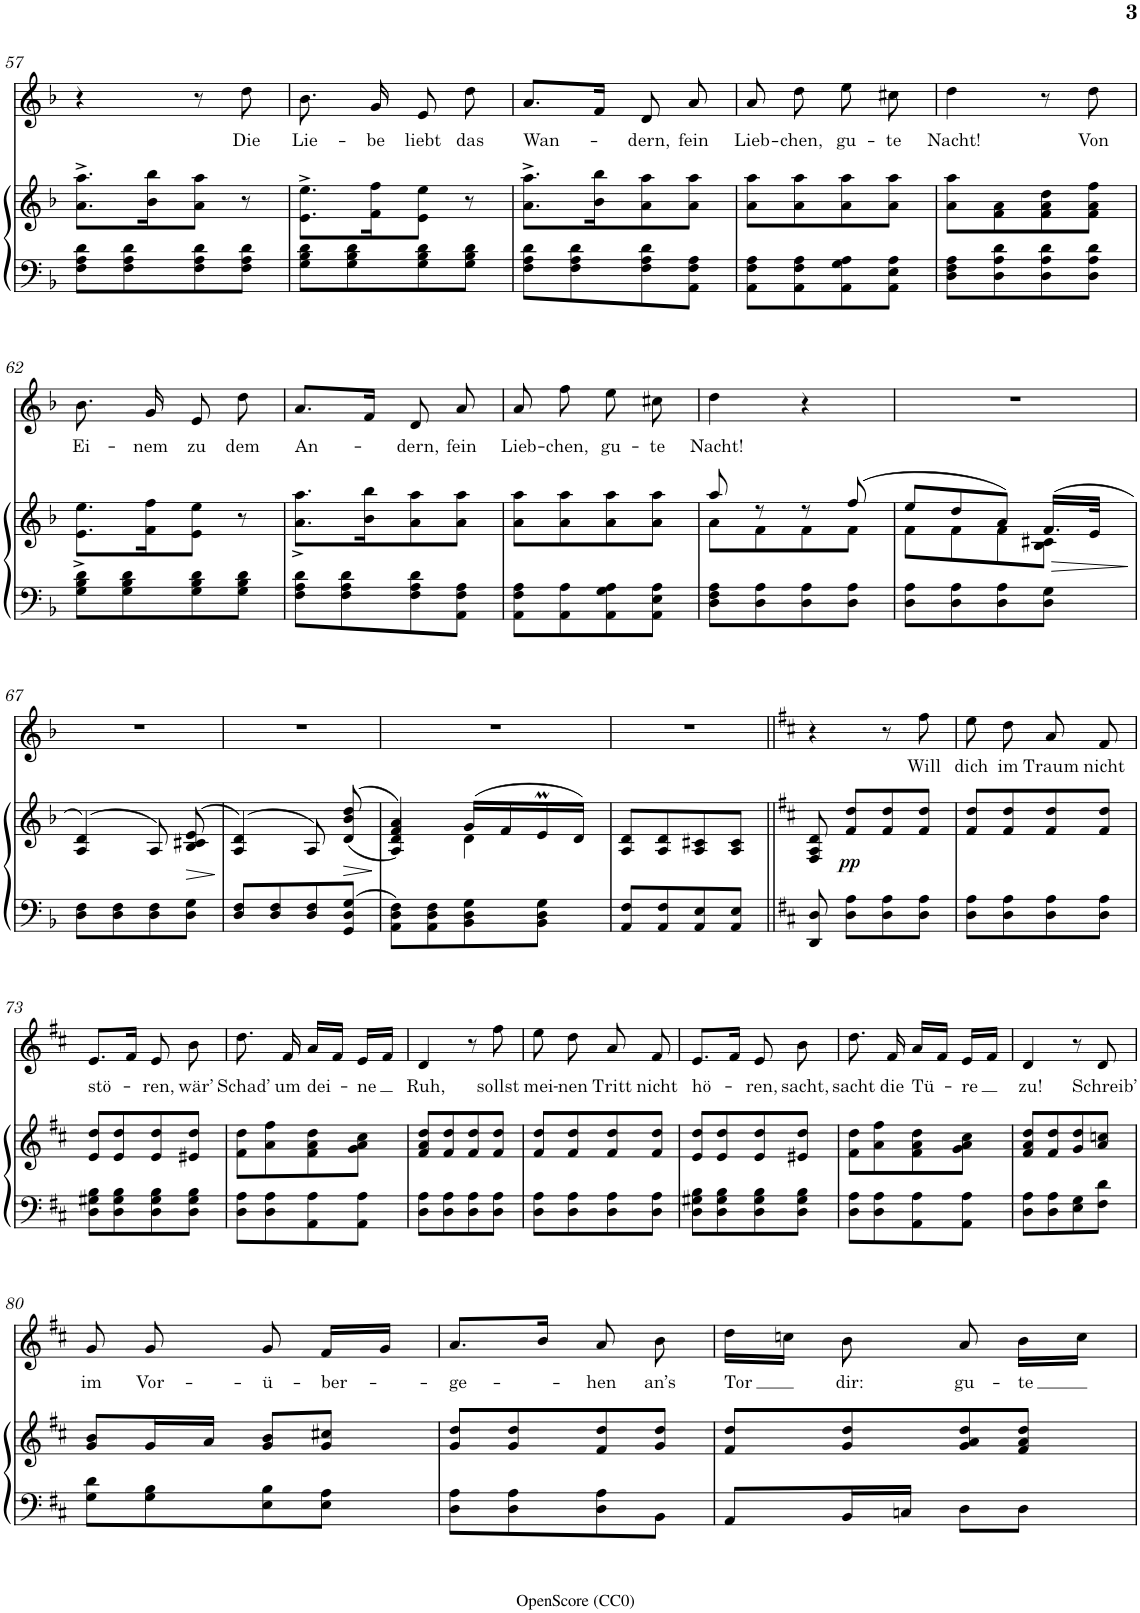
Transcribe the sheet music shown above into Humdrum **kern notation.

**kern	**kern	**dynam	**kern	**text
*part2	*part2	*part2	*part1	*part1
*staff3	*staff2	*staff2/3	*staff1	*staff1
*I"Pianoforte	*	*	*I"Singstimme	*
*I'Pno	*	*	*	*
!!LO:PB:g=z
*clefF4	*clefG2	*	*clefG2	*
*k[b-]	*k[b-]	*	*k[b-]	*
*M2/4	*M2/4	*	*M2/4	*
=57	=57	=57	=57	=57
8F\ 8A\ 8d\L	8.a\^ 8.aa\^L	.	4r	.
8F\ 8A\ 8d\	.	.	.	.
.	16b-\ 16bb-\K	.	.	.
8F\ 8A\ 8d\	8a\ 8aa\J	.	8r	.
!	!	!	!	!LO:LY:b
8F\ 8A\ 8d\J	8r	.	8dd\	Die
=58	=58	=58	=58	=58
!	!	!	!	!LO:LY:b
8G\ 8B-\ 8d\L	8.e\^ 8.ee\^L	.	8.b-\	Lie-
8G\ 8B-\ 8d\	.	.	.	.
!	!	!	!	!LO:LY:b
.	16f\ 16ff\K	.	16g/	-be
!	!	!	!	!LO:LY:b
8G\ 8B-\ 8d\	8e\ 8ee\J	.	8e/	liebt
!	!	!	!	!LO:LY:b
8G\ 8B-\ 8d\J	8r	.	8dd\	das
=59	=59	=59	=59	=59
!	!	!	!	!LO:LY:b
8F\ 8A\ 8d\L	8.a\^ 8.aa\^L	.	8.a/L	Wan-
8F\ 8A\ 8d\	.	.	.	.
.	16b-\ 16bb-\K	.	16f/Jk	.
!	!	!	!	!LO:LY:b
8F\ 8A\ 8d\	8a\ 8aa\	.	8d/	-dern,
!	!	!	!	!LO:LY:b
8AA\ 8F\ 8A\J	8a\ 8aa\J	.	8a/	fein
=60	=60	=60	=60	=60
!	!	!	!	!LO:LY:b
8AA\ 8F\ 8A\L	8a\ 8aa\L	.	8a/	Lieb-
!	!	!	!	!LO:LY:b
8AA\ 8F\ 8A\	8a\ 8aa\	.	8dd\	-chen,
!	!	!	!	!LO:LY:b
8AA\ 8G\ 8A\	8a\ 8aa\	.	8ee\	gu-
!	!	!	!	!LO:LY:b
8AA\ 8E\ 8A\J	8a\ 8aa\J	.	8cc#X\	-te
=61	=61	=61	=61	=61
!	!	!	!	!LO:LY:b
8D\ 8F\ 8A\L	8a\ 8aa\L	.	4dd\	Nacht!
8D\ 8A\ 8d\	8f\ 8a\	.	.	.
8D\ 8A\ 8d\	8f\ 8a\ 8dd\	.	8r	.
!	!	!	!	!LO:LY:b
8D\ 8A\ 8d\J	8f\ 8a\ 8ff\J	.	8dd\	Von
!!LO:LB:g=z
=62	=62	=62	=62	=62
!	!	!	!	!LO:LY:b
8G\ 8B-\ 8d\L	8.e\^< 8.ee\^<L	.	8.b-\	Ei-
8G\ 8B-\ 8d\	.	.	.	.
!	!	!	!	!LO:LY:b
.	16f\ 16ff\K	.	16g/	-nem
!	!	!	!	!LO:LY:b
8G\ 8B-\ 8d\	8e\ 8ee\J	.	8e/	zu
!	!	!	!	!LO:LY:b
8G\ 8B-\ 8d\J	8r	.	8dd\	dem
=63	=63	=63	=63	=63
!	!	!	!	!LO:LY:b
8F\ 8A\ 8d\L	8.a\^< 8.aa\^<L	.	8.a/L	An-
8F\ 8A\ 8d\	.	.	.	.
.	16b-\ 16bb-\K	.	16f/Jk	.
!	!	!	!	!LO:LY:b
8F\ 8A\ 8d\	8a\ 8aa\	.	8d/	dern,
!	!	!	!	!LO:LY:b
8AA\ 8F\ 8A\J	8a\ 8aa\J	.	8a/	fein
=64	=64	=64	=64	=64
!	!	!	!	!LO:LY:b
8AA\ 8F\ 8A\L	8a\ 8aa\L	.	8a/	Lieb-
!	!	!	!	!LO:LY:b
8AA\ 8A\	8a\ 8aa\	.	8ff\	-chen,
!	!	!	!	!LO:LY:b
8AA\ 8G\ 8A\	8a\ 8aa\	.	8ee\	gu-
!	!	!	!	!LO:LY:b
8AA\ 8E\ 8A\J	8a\ 8aa\J	.	8cc#X\	-te
=65	=65	=65	=65	=65
*	*^	*	*	*
!	!	!	!	!	!LO:LY:b
8D\ 8F\ 8A\L	8aa/	8a\L	.	4dd\	Nacht!
8D\ 8A\	8r	8f\	.	.	.
8D\ 8A\	8r	8f\	.	4r	.
8D\ 8A\J	(8ff/	8f\J	.	.	.
=66	=66	=66	=66	=66	=66
8D\ 8A\L	8ee/L	8f\L	.	2r	.
8D\ 8A\	8dd/	8f\	.	.	.
8D\ 8A\	8a/J)	8f\	.	.	.
8D\ 8G\J	(16.f/LL	8B-\ 8c#X\J	.	.	.
.	32e/JJk	.	.	.	.
*	*v	*v	*	*	*
!!LO:LB:g=z
=67	=67	=67	=67	=67
8D\ 8F\L	(>4A/ 4d/)	.	2r	.
8D\ 8F\	.	.	.	.
8D\ 8F\	8A/)	.	.	.
8D\ 8G\J	(>8B-/ 8c#X/ 8e/	.	.	.
=68	=68	=68	=68	=68
8D/ 8F/L	(>4A/ 4d/)	.	2r	.
8D/ 8F/	.	.	.	.
8D/ 8F/	8A/)	.	.	.
8GG/ 8D/ 8G/J	(>(8d/ 8b-/ 8dd/	.	.	.
=69	=69	=69	=69	=69
*	*^	*	*	*
8AA\ 8D\ 8F\L	4f/ 4a/)	4A/ 4d/)	.	2r	.
8AA\ 8D\ 8F\	.	.	.	.	.
8BB-\ 8D\ 8G\	(16g/LL	4d\	.	.	.
.	16f/	.	.	.	.
8BB-\ 8D\ 8G\J	16em/	.	.	.	.
.	16d/JJ)	.	.	.	.
*	*v	*v	*	*	*
=70	=70	=70	=70	=70
8AA/ 8F/L	8A/ 8d/L	.	2r	.
8AA/ 8F/	8A/ 8d/	.	.	.
8AA/ 8E/	8A/ 8c#X/	.	.	.
8AA/ 8E/J	8A/ 8c#/J	.	.	.
=71||	=71||	=71||	=71||	=71||
*k[f#c#]	*k[f#c#]	*	*k[f#c#]	*
8DD/ 8D/	8F#/ 8A/ 8d/	.	4r	.
!	!	!LO:DY:b	!	!
8D\ 8A\L	8f#/ 8dd/L	pp	.	.
8D\ 8A\	8f#/ 8dd/	.	8r	.
!	!	!	!	!LO:LY:b
8D\ 8A\J	8f#/ 8dd/J	.	8ff#\	Will
=72	=72	=72	=72	=72
!	!	!	!	!LO:LY:b
8D\ 8A\L	8f#/ 8dd/L	.	8ee\	dich
!	!	!	!	!LO:LY:b
8D\ 8A\	8f#/ 8dd/	.	8dd\	im
!	!	!	!	!LO:LY:b
8D\ 8A\	8f#/ 8dd/	.	8a/	Traum
!	!	!	!	!LO:LY:b
8D\ 8A\J	8f#/ 8dd/J	.	8f#/	nicht
!!LO:LB:g=z
=73	=73	=73	=73	=73
!	!	!	!	!LO:LY:b
8D\ 8G#X\ 8B\L	8e/ 8dd/L	.	8.e/L	stö-
8D\ 8G#\ 8B\	8e/ 8dd/	.	.	.
.	.	.	16f#/Jk	.
!	!	!	!	!LO:LY:b
8D\ 8G#\ 8B\	8e/ 8dd/	.	8e/	-ren,
!	!	!	!	!LO:LY:b
8D\ 8G#\ 8B\J	8e#X/ 8dd/J	.	8b\	wär’
=74	=74	=74	=74	=74
!	!	!	!	!LO:LY:b
8D\ 8A\L	8f#\ 8dd\L	.	8.dd\	Schad’
8D\ 8A\	8a\ 8ff#\	.	.	.
!	!	!	!	!LO:LY:b
.	.	.	16f#/	um
!	!	!	!	!LO:LY:b
8AA\ 8A\	8f#\ 8a\ 8dd\	.	16a/LL	dei-
.	.	.	16f#/JJ	.
!	!	!	!	!LO:LY:b
8AA\ 8A\J	8g\ 8a\ 8cc#\J	.	16e/LL	-ne
.	.	.	16f#/JJ	.
=75	=75	=75	=75	=75
!	!	!	!	!LO:LY:b
8D\ 8A\L	8f#/ 8a/ 8dd/L	.	4d/	Ruh,
8D\ 8A\	8f#/ 8dd/	.	.	.
8D\ 8A\	8f#/ 8dd/	.	8r	.
!	!	!	!	!LO:LY:b
8D\ 8A\J	8f#/ 8dd/J	.	8ff#\	sollst
=76	=76	=76	=76	=76
!	!	!	!	!LO:LY:b
8D\ 8A\L	8f#/ 8dd/L	.	8ee\	mei-
!	!	!	!	!LO:LY:b
8D\ 8A\	8f#/ 8dd/	.	8dd\	-nen
!	!	!	!	!LO:LY:b
8D\ 8A\	8f#/ 8dd/	.	8a/	Tritt
!	!	!	!	!LO:LY:b
8D\ 8A\J	8f#/ 8dd/J	.	8f#/	nicht
=77	=77	=77	=77	=77
!	!	!	!	!LO:LY:b
8D\ 8G#X\ 8B\L	8e/ 8dd/L	.	8.e/L	hö-
8D\ 8G#\ 8B\	8e/ 8dd/	.	.	.
.	.	.	16f#/Jk	.
!	!	!	!	!LO:LY:b
8D\ 8G#\ 8B\	8e/ 8dd/	.	8e/	-ren,
!	!	!	!	!LO:LY:b
8D\ 8G#\ 8B\J	8e#X/ 8dd/J	.	8b\	sacht,
=78	=78	=78	=78	=78
!	!	!	!	!LO:LY:b
8D\ 8A\L	8f#\ 8dd\L	.	8.dd\	sacht
8D\ 8A\	8a\ 8ff#\	.	.	.
!	!	!	!	!LO:LY:b
.	.	.	16f#/	die
!	!	!	!	!LO:LY:b
8AA\ 8A\	8f#\ 8a\ 8dd\	.	16a/LL	Tü-
.	.	.	16f#/JJ	.
!	!	!	!	!LO:LY:b
8AA\ 8A\J	8g\ 8a\ 8cc#\J	.	16e/LL	-re
.	.	.	16f#/JJ	.
=79	=79	=79	=79	=79
!	!	!	!	!LO:LY:b
8D\ 8A\L	8f#/ 8a/ 8dd/L	.	4d/	zu!
8D\ 8A\	8f#/ 8dd/	.	.	.
8E\ 8G\	8g/ 8dd/	.	8r	.
!	!	!	!	!LO:LY:b
8F#\ 8d\J	8a/ 8ccn/J	.	8d/	Schreib’
!!LO:LB:g=z
=80	=80	=80	=80	=80
!	!	!	!	!LO:LY:b
8G\ 8d\L	8g/ 8b/L	.	8g/	im
!	!	!	!	!LO:LY:b
8G\ 8B\	16g/L	.	8g/	Vor-
.	16a/JJ	.	.	.
!	!	!	!	!LO:LY:b
8E\ 8B\	8g/ 8b/L	.	8g/	-ü-
!	!	!	!	!LO:LY:b
8E\ 8A\J	8g/ 8cc#X/J	.	16f#/LL	-ber-
.	.	.	16g/JJ	.
=81	=81	=81	=81	=81
!	!	!	!	!LO:LY:b
8D\ 8A\L	8g/ 8dd/L	.	8.a/L	-ge-
8D\ 8A\	8g/ 8dd/	.	.	.
.	.	.	16b/Jk	.
!	!	!	!	!LO:LY:b
8D\ 8A\	8f#/ 8dd/	.	8a/	-hen
!	!	!	!	!LO:LY:b
8BB\J	8g/ 8dd/J	.	8b\	an’s
=82	=82	=82	=82	=82
!	!	!	!	!LO:LY:b
8AA/L	8f#/ 8dd/L	.	16dd\LL	Tor
.	.	.	16ccn\JJ	.
!	!	!	!	!LO:LY:b
16BB/L	8g/ 8dd/	.	8b\	dir:
16Cn/JJ	.	.	.	.
!	!	!	!	!LO:LY:b
8D\L	8g/ 8a/ 8dd/	.	8a/	gu-
!	!	!	!	!LO:LY:b
8D\J	8f#/ 8a/ 8dd/J	.	16b\LL	-te
.	.	.	16cc\JJ	.
=	=	=	=	=
*-	*-	*-	*-	*-
